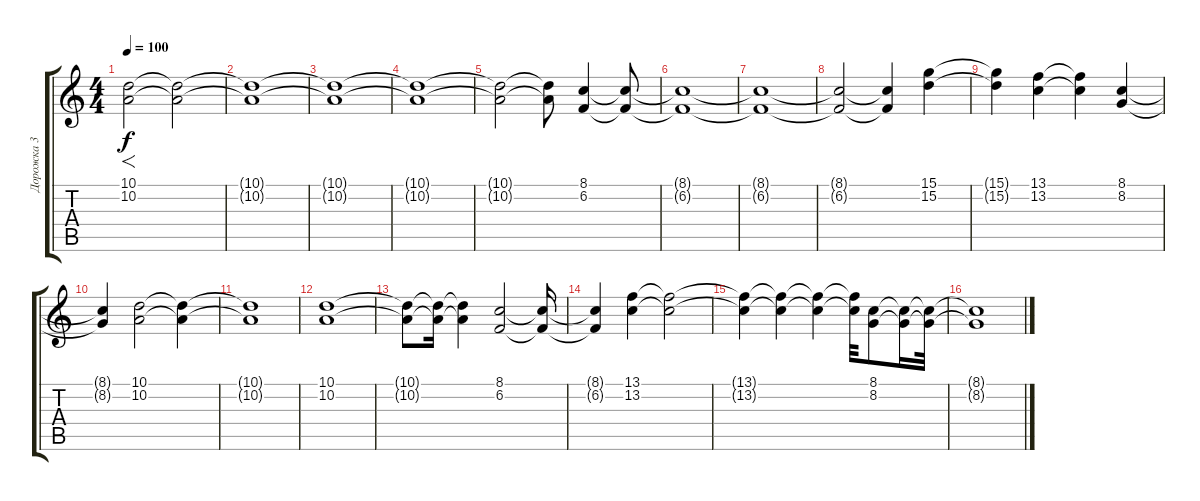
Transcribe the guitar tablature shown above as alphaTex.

\track ("Дорожка 3" "Дорожка 3") {instrument churchorgan}
\staff {score tabs}
\tuning (E4 B3 G3 D3 A2 E2) {hide}
\ts (4 4)
\tempo 100
\clef g2
\ks c
(10.1 10.2).2{f dy f instrument churchorgan} (10.1{t} 10.2{t}).2 |
(10.1{t} 10.2{t}).1 |
(10.1{t} 10.2{t}).1 |
(10.1{t} 10.2{t}).1 |
(10.1{t} 10.2{t}).2 (10.1{t} 10.2{t}).8 (8.1 6.2).4 (8.1{t} 6.2{t}).8 |
(8.1{t} 6.2{t}).1 |
(8.1{t} 6.2{t}).1 |
(8.1{t} 6.2{t}).2 (8.1{t} 6.2{t}).4 (15.1 15.2).4 |
(15.1{t} 15.2{t}).4 (13.1 13.2).4 (13.1{t} 13.2{t}).4 (8.1 8.2).4 |
(8.1{t} 8.2{t}).4 (10.1 10.2).2 (10.1{t} 10.2{t}).4 |
(10.1{t} 10.2{t}).1 |
(10.1 10.2).1 |
(10.1{t} 10.2{t}).8 (10.1{t} 10.2{t}).16 (10.1{t} 10.2{t}).4 (8.1 6.2).2 (8.1{t} 6.2{t}).16 |
(8.1{t} 6.2{t}).4 (13.1 13.2).4 (13.1{t} 13.2{t}).2 |
(13.1{t} 13.2{t}).4 (13.1{t} 13.2{t}).4 (13.1{t} 13.2{t}).4 (13.1{t} 13.2{t}).32 (8.1 8.2).8 (8.1{t} 8.2{t}).16 (8.1{t} 8.2{t}).32 |
(8.1{t} 8.2{t}).1
